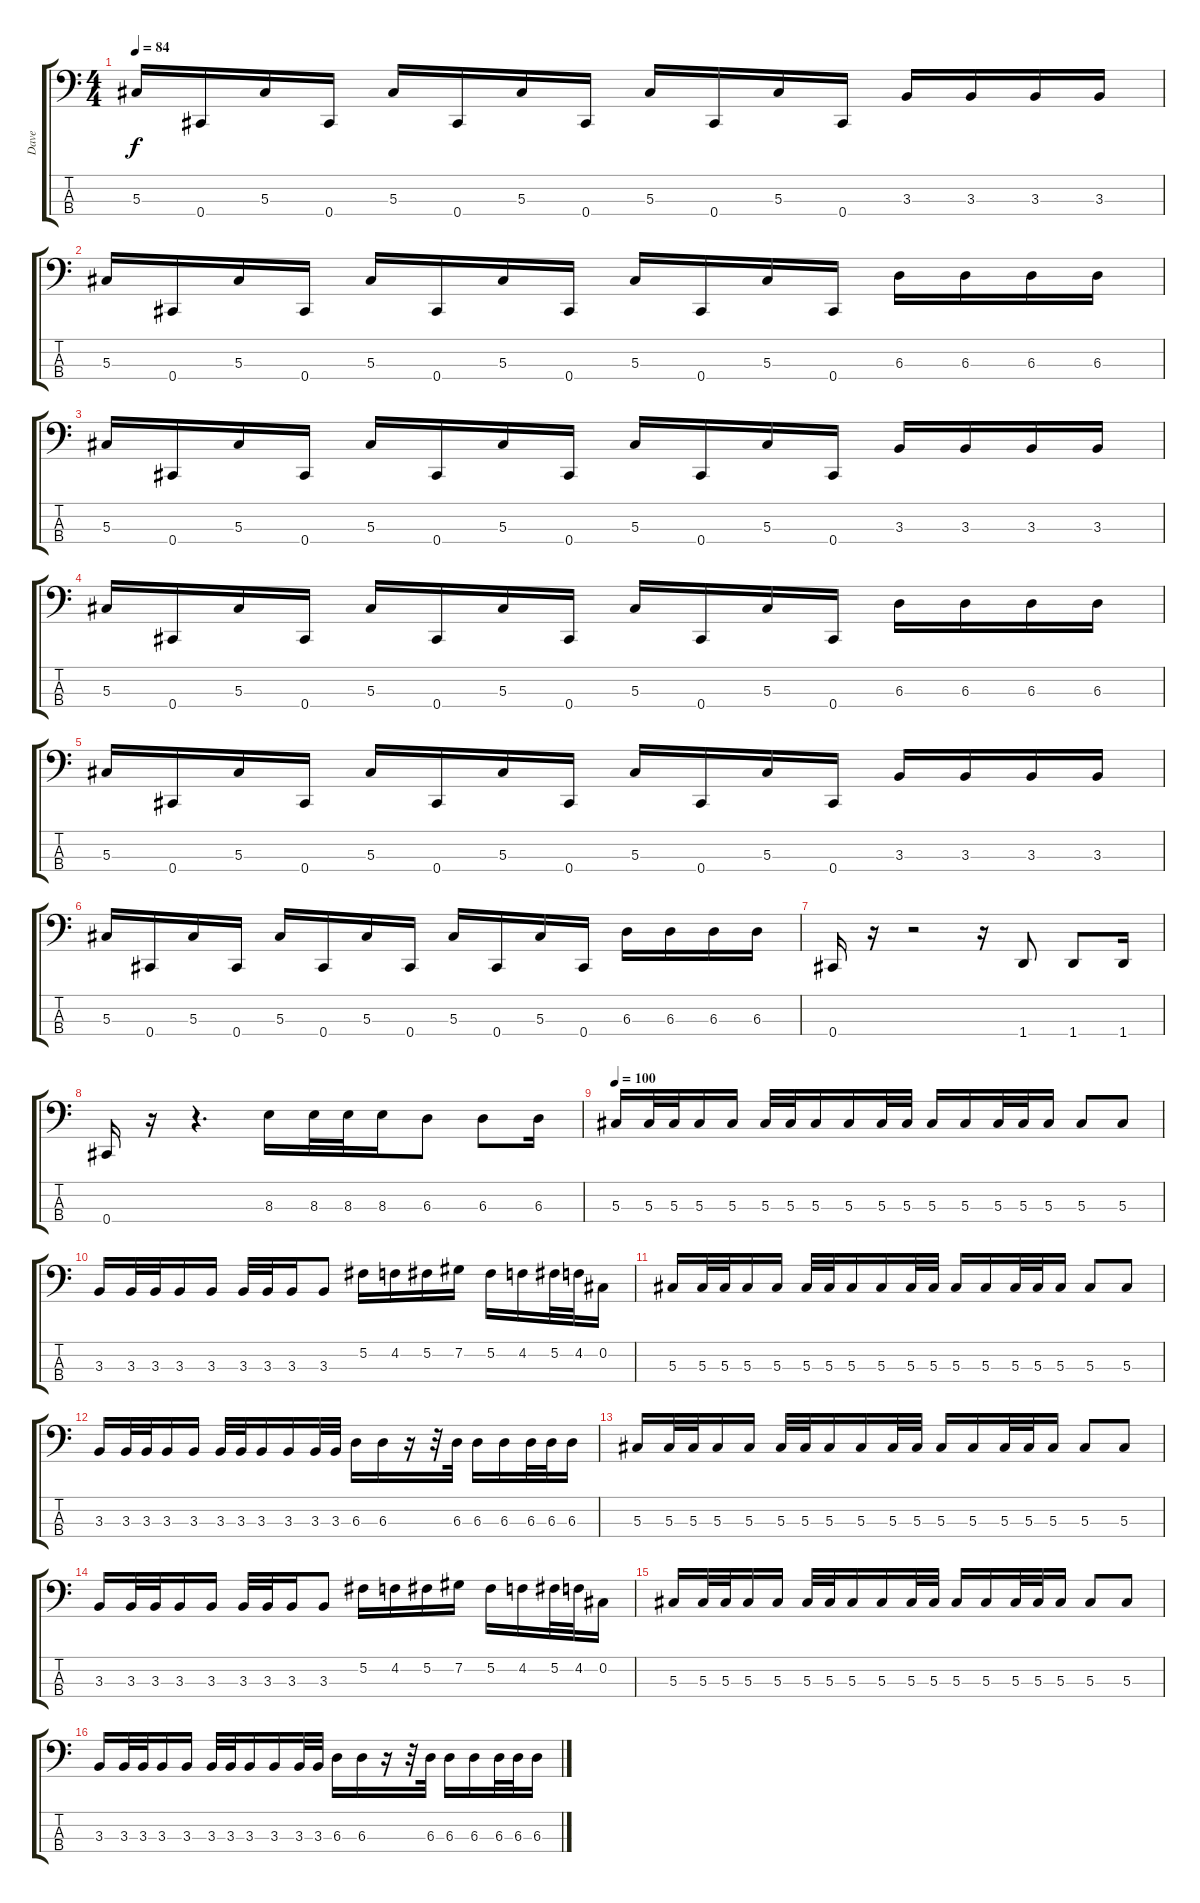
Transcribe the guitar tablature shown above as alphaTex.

\track ("Dave" "Dave") {instrument electricbasspick}
\staff {score tabs}
\tuning (Gb2 Db2 Ab1 Db1) {hide}
\ts (4 4)
\tempo 84
\clef f4
\ks c
5.3.16{dy f} 0.4.16 5.3.16 0.4.16 5.3.16 0.4.16 5.3.16 0.4.16 5.3.16 0.4.16 5.3.16 0.4.16 3.3.16 3.3.16 3.3.16 3.3.16 |
5.3.16 0.4.16 5.3.16 0.4.16 5.3.16 0.4.16 5.3.16 0.4.16 5.3.16 0.4.16 5.3.16 0.4.16 6.3.16 6.3.16 6.3.16 6.3.16 |
5.3.16 0.4.16 5.3.16 0.4.16 5.3.16 0.4.16 5.3.16 0.4.16 5.3.16 0.4.16 5.3.16 0.4.16 3.3.16 3.3.16 3.3.16 3.3.16 |
5.3.16 0.4.16 5.3.16 0.4.16 5.3.16 0.4.16 5.3.16 0.4.16 5.3.16 0.4.16 5.3.16 0.4.16 6.3.16 6.3.16 6.3.16 6.3.16 |
5.3.16 0.4.16 5.3.16 0.4.16 5.3.16 0.4.16 5.3.16 0.4.16 5.3.16 0.4.16 5.3.16 0.4.16 3.3.16 3.3.16 3.3.16 3.3.16 |
5.3.16 0.4.16 5.3.16 0.4.16 5.3.16 0.4.16 5.3.16 0.4.16 5.3.16 0.4.16 5.3.16 0.4.16 6.3.16 6.3.16 6.3.16 6.3.16 |
0.4.16 r.16 r.2 r.16 1.4.8 1.4.8 1.4.16 |
0.4.16 r.16 r.4{d} 8.3.16 8.3.32 8.3.32 8.3.16 6.3.8 6.3.8 6.3.16 |
\tempo 100
5.3.16 5.3.32 5.3.32 5.3.16 5.3.16 5.3.32 5.3.32 5.3.16 5.3.16 5.3.32 5.3.32 5.3.16 5.3.16 5.3.32 5.3.32 5.3.16 5.3.8 5.3.8 |
3.3.16 3.3.32 3.3.32 3.3.16 3.3.16 3.3.32 3.3.32 3.3.16 3.3.8 5.2.16 4.2.16 5.2.16 7.2.16 5.2.16 4.2.16 5.2.32 4.2.32 0.2.16 |
5.3.16 5.3.32 5.3.32 5.3.16 5.3.16 5.3.32 5.3.32 5.3.16 5.3.16 5.3.32 5.3.32 5.3.16 5.3.16 5.3.32 5.3.32 5.3.16 5.3.8 5.3.8 |
3.3.16 3.3.32 3.3.32 3.3.16 3.3.16 3.3.32 3.3.32 3.3.16 3.3.16 3.3.32 3.3.32 6.3.16 6.3.16 r.16 r.32 6.3.32 6.3.16 6.3.16 6.3.32 6.3.32 6.3.16 |
5.3.16 5.3.32 5.3.32 5.3.16 5.3.16 5.3.32 5.3.32 5.3.16 5.3.16 5.3.32 5.3.32 5.3.16 5.3.16 5.3.32 5.3.32 5.3.16 5.3.8 5.3.8 |
3.3.16 3.3.32 3.3.32 3.3.16 3.3.16 3.3.32 3.3.32 3.3.16 3.3.8 5.2.16 4.2.16 5.2.16 7.2.16 5.2.16 4.2.16 5.2.32 4.2.32 0.2.16 |
5.3.16 5.3.32 5.3.32 5.3.16 5.3.16 5.3.32 5.3.32 5.3.16 5.3.16 5.3.32 5.3.32 5.3.16 5.3.16 5.3.32 5.3.32 5.3.16 5.3.8 5.3.8 |
3.3.16 3.3.32 3.3.32 3.3.16 3.3.16 3.3.32 3.3.32 3.3.16 3.3.16 3.3.32 3.3.32 6.3.16 6.3.16 r.16 r.32 6.3.32 6.3.16 6.3.16 6.3.32 6.3.32 6.3.16
